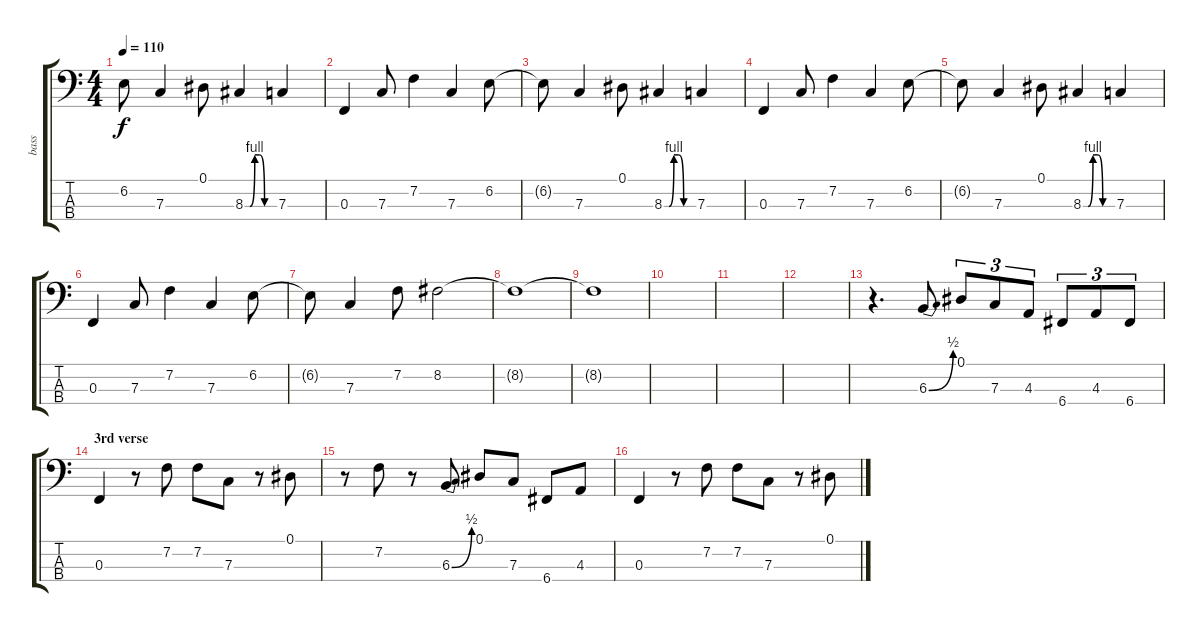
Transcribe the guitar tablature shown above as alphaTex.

\track ("bass" "bass") {instrument electricbasspick}
\staff {score tabs}
\tuning (Eb2 Bb1 F1 C1) {hide}
\ts (4 4)
\tempo 110
\clef f4
\ks c
6.2{t}.8{dy f} 7.3.4 0.1.8 8.3{be (custom 0 0 10 0 20 4 30 4 40 0 45 0 60 0)}.4 7.3.4 |
0.3.4 7.3.8 7.2.4 7.3.4 6.2.8 |
6.2{t}.8 7.3.4 0.1.8 8.3{be (custom 0 0 10 0 20 4 30 4 40 0 45 0 60 0)}.4 7.3.4 |
0.3.4 7.3.8 7.2.4 7.3.4 6.2.8 |
6.2{t}.8 7.3.4 0.1.8 8.3{be (custom 0 0 10 0 20 4 30 4 40 0 45 0 60 0)}.4 7.3.4 |
0.3.4 7.3.8 7.2.4 7.3.4 6.2.8 |
6.2{t}.8 7.3.4 7.2.8 8.2.2 |
8.2{t}.1 |
8.2{t}.1 |
\section ("" "")
|
|
|
r.4{d} 6.3{be (bend 0 0 60 2)}.8 0.1.8{tu (3 2)} 7.3.8{tu (3 2)} 4.3.8{tu (3 2)} 6.4.8{tu (3 2)} 4.3.8{tu (3 2)} 6.4.8{tu (3 2)} |
\section ("" "3rd verse")
0.3.4 r.8 7.2.8 7.2.8 7.3.8 r.8 0.1.8 |
r.8 7.2.8 r.8 6.3{be (bend 0 0 60 2)}.8 0.1.8 7.3.8 6.4.8 4.3.8 |
0.3.4 r.8 7.2.8 7.2.8 7.3.8 r.8 0.1.8
